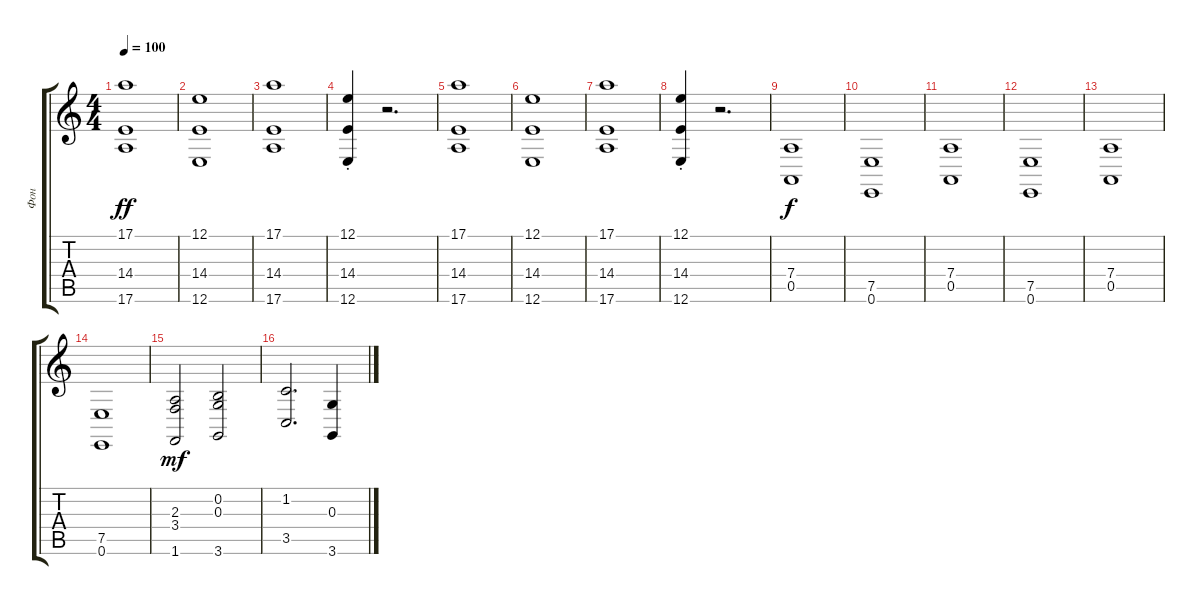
\track ("Фон" "Фон") {instrument stringensemble1}
\staff {score tabs}
\tuning (E4 B3 G3 D3 A2 E2) {hide}
\ts (4 4)
\tempo 100
\clef g2
\ks c
(17.1 14.4 17.6).1{dy ff} |
(12.1 14.4 12.6).1 |
(17.1 14.4 17.6).1 |
(12.1{st} 14.4{st} 12.6{st}).4 r.2{d} |
(17.1 14.4 17.6).1 |
(12.1 14.4 12.6).1 |
(17.1 14.4 17.6).1 |
(12.1{st} 14.4{st} 12.6{st}).4 r.2{d} |
(7.4 0.5).1{dy f} |
(7.5 0.6).1 |
(7.4 0.5).1 |
(7.5 0.6).1 |
(7.4 0.5).1 |
(7.5 0.6).1 |
(2.3 3.4 1.6).2{dy mf} (0.2 0.3 3.6).2 |
(1.2 3.5).2{d} (0.3 3.6).4
